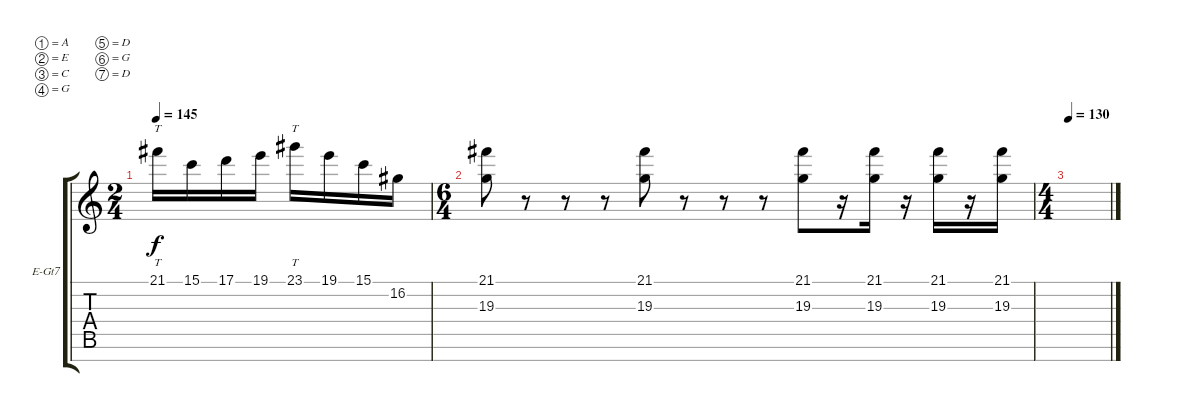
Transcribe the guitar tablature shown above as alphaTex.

\defaultSystemsLayout 4
\bracketExtendMode groupsimilarinstruments
\firstSystemTrackNameOrientation horizontal
\otherSystemsTrackNameOrientation horizontal
\track ("Solo R" "E-Gt7") {instrument distortionguitar}
\staff {score tabs}
\tuning (A3 E3 C3 G2 D2 G1 D1)
\ts (2 4)
\tempo 145
\clef g2
\ks c
21.1.16{tt dy f} 15.1.16 17.1.16 19.1.16 23.1.16{tt} 19.1.16 15.1.16 16.2.16 |
\ts (6 4)
(21.1 19.3).8 r.8 r.8 r.8 (21.1 19.3).8 r.8 r.8 r.8 (21.1 19.3).8 r.16 (21.1 19.3).16 r.16 (19.3 21.1).16 r.16 (21.1 19.3).16 |
\ts (4 4)
\tempo 130
